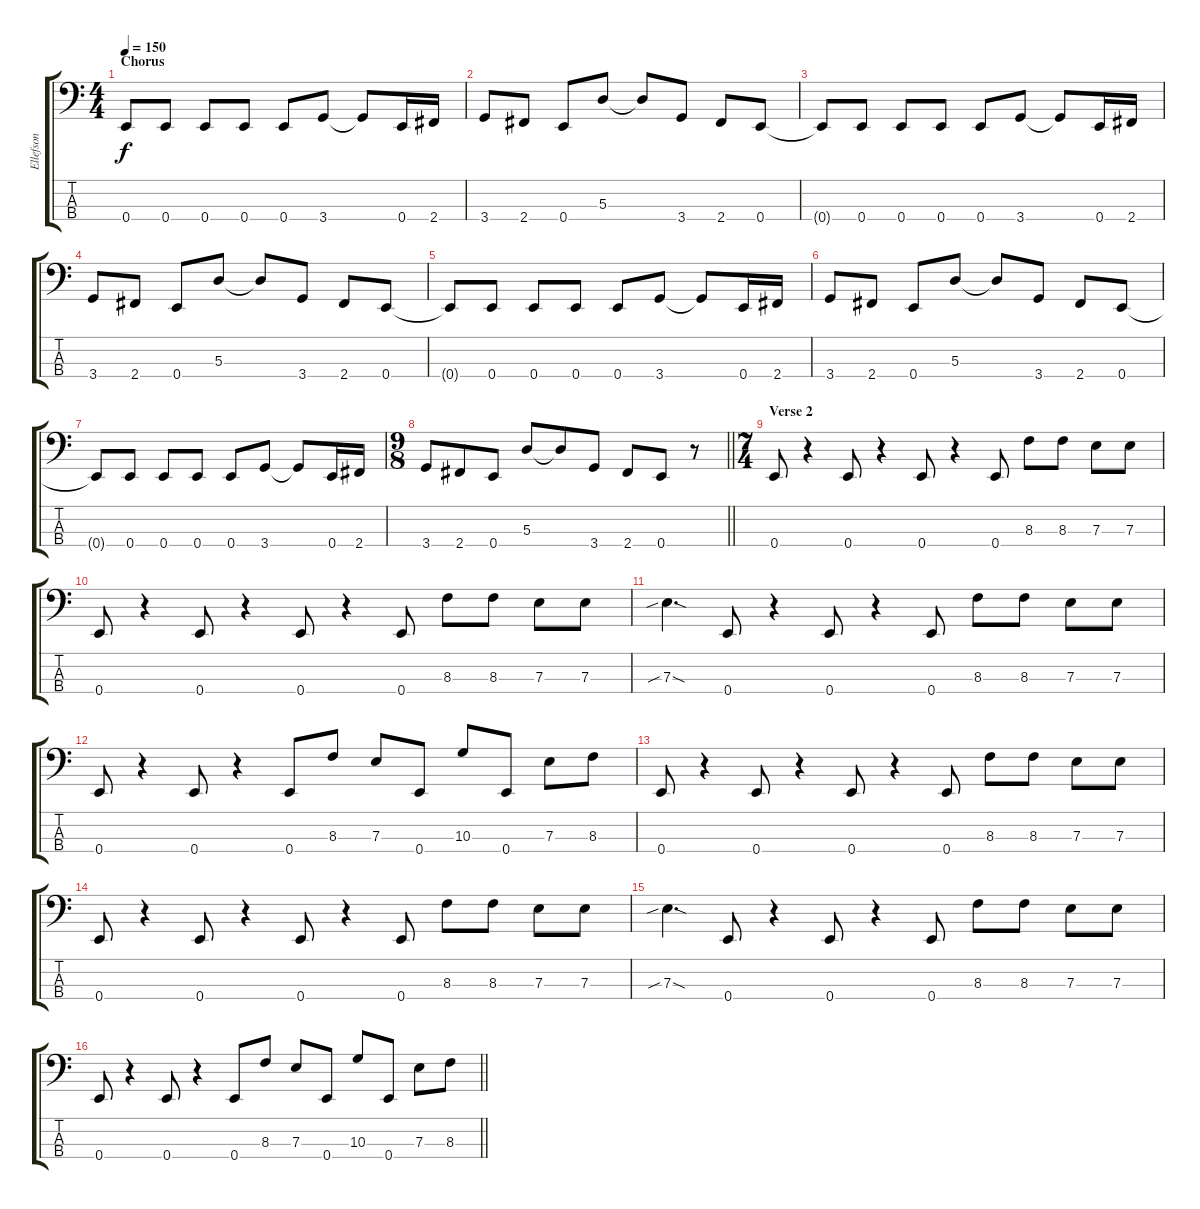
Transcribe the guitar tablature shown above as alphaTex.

\track ("Ellefson" "Ellefson") {instrument electricbasspick}
\staff {score tabs}
\tuning (G2 D2 A1 E1) {hide}
\ts (4 4)
\section ("" "Chorus")
\tempo 150
\clef f4
\ks c
0.4.8{dy f} 0.4.8 0.4.8 0.4.8 0.4.8 3.4.8 3.4{t}.8 0.4.16 2.4.16 |
3.4.8 2.4.8 0.4.8 5.3.8 5.3{t}.8 3.4.8 2.4.8 0.4.8 |
0.4{t}.8 0.4.8 0.4.8 0.4.8 0.4.8 3.4.8 3.4{t}.8 0.4.16 2.4.16 |
3.4.8 2.4.8 0.4.8 5.3.8 5.3{t}.8 3.4.8 2.4.8 0.4.8 |
0.4{t}.8 0.4.8 0.4.8 0.4.8 0.4.8 3.4.8 3.4{t}.8 0.4.16 2.4.16 |
3.4.8 2.4.8 0.4.8 5.3.8 5.3{t}.8 3.4.8 2.4.8 0.4.8 |
0.4{t}.8 0.4.8 0.4.8 0.4.8 0.4.8 3.4.8 3.4{t}.8 0.4.16 2.4.16 |
\ts (9 8)
\barLineRight lightlight
3.4.8 2.4.8 0.4.8 5.3.8 5.3{t}.8 3.4.8 2.4.8 0.4.8 r.8 |
\ts (7 4)
\section ("" "Verse 2")
0.4.8 r.4 0.4.8 r.4 0.4.8 r.4 0.4.8 8.3.8 8.3.8 7.3.8 7.3.8 |
0.4.8 r.4 0.4.8 r.4 0.4.8 r.4 0.4.8 8.3.8 8.3.8 7.3.8 7.3.8 |
7.3{sib sod}.4{d} 0.4.8 r.4 0.4.8 r.4 0.4.8 8.3.8 8.3.8 7.3.8 7.3.8 |
0.4.8 r.4 0.4.8 r.4 0.4.8 8.3.8 7.3.8 0.4.8 10.3.8 0.4.8 7.3.8 8.3.8 |
0.4.8 r.4 0.4.8 r.4 0.4.8 r.4 0.4.8 8.3.8 8.3.8 7.3.8 7.3.8 |
0.4.8 r.4 0.4.8 r.4 0.4.8 r.4 0.4.8 8.3.8 8.3.8 7.3.8 7.3.8 |
7.3{sib sod}.4{d} 0.4.8 r.4 0.4.8 r.4 0.4.8 8.3.8 8.3.8 7.3.8 7.3.8 |
\barLineRight lightlight
0.4.8 r.4 0.4.8 r.4 0.4.8 8.3.8 7.3.8 0.4.8 10.3.8 0.4.8 7.3.8 8.3.8
